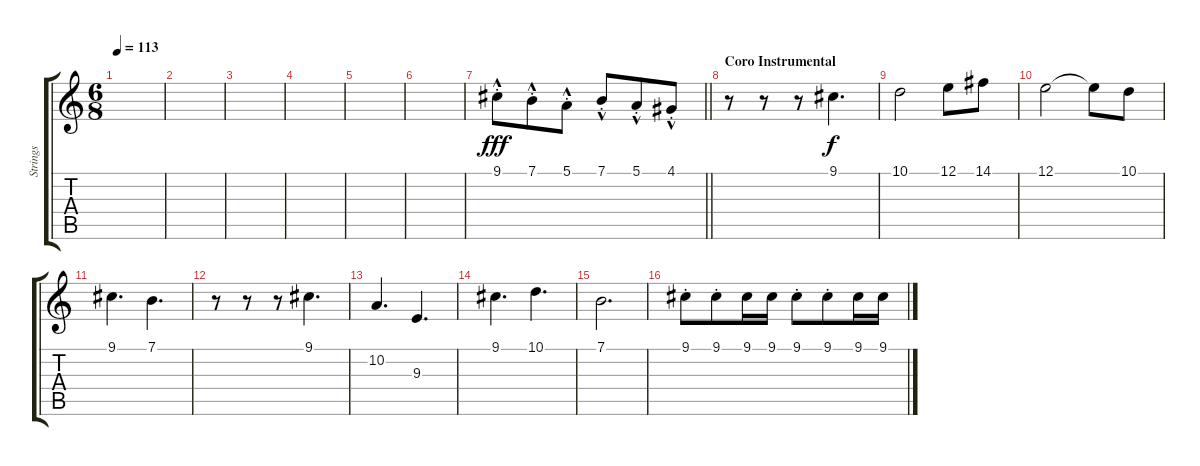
\track ("Strings" "Strings") {instrument stringensemble1}
\staff {score tabs}
\tuning (E4 B3 G3 D3 A2 E2) {hide}
\ts (6 8)
\tempo 113
\clef g2
\ks c
|
|
|
|
|
|
\barLineRight lightlight
9.1{hac st}.8{dy fff} 7.1{hac st}.8 5.1{hac st}.8 7.1{hac st}.8 5.1{hac st}.8 4.1{hac st}.8 |
\section ("" "Coro Instrumental")
r.8 r.8 r.8 9.1.4{d dy f} |
10.1.2 12.1.8 14.1.8 |
12.1.2 12.1{t}.8 10.1.8 |
9.1.4{d} 7.1.4{d} |
r.8 r.8 r.8 9.1.4{d} |
10.2.4{d} 9.3.4{d} |
9.1.4{d} 10.1.4{d} |
7.1.2{d} |
9.1{st}.8 9.1{st}.8 9.1.16 9.1.16 9.1{st}.8 9.1{st}.8 9.1.16 9.1.16
